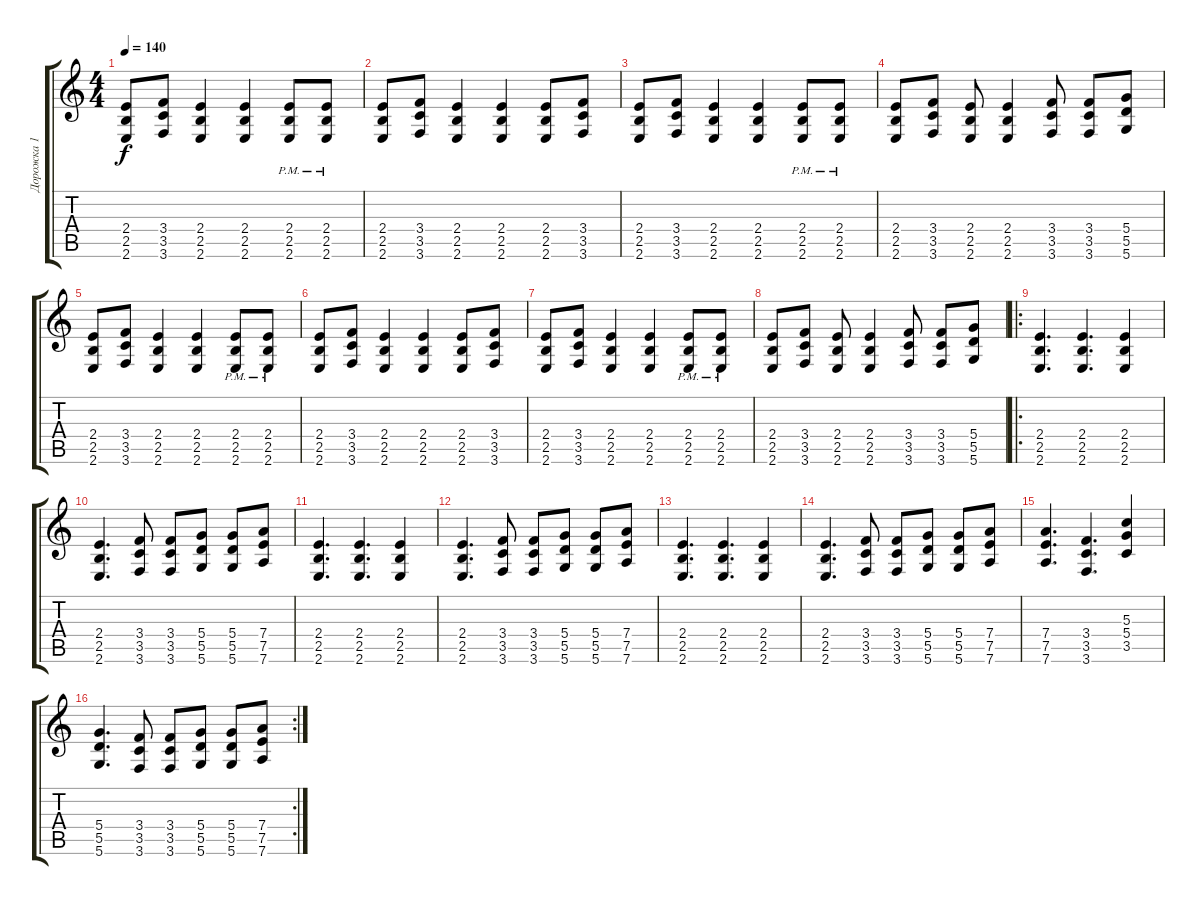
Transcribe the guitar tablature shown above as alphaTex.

\track ("Дорожка 1" "Дорожка 1") {instrument distortionguitar}
\staff {score tabs}
\tuning (E4 B3 G3 D3 A2 D2) {hide}
\ts (4 4)
\tempo 140
\clef g2
\ks c
(2.4 2.5 2.6).8{dy f} (3.4 3.5 3.6).8 (2.4 2.5 2.6).4 (2.4 2.5 2.6).4 (2.4{pm} 2.5{pm} 2.6{pm}).8 (2.4{pm} 2.5{pm} 2.6{pm}).8 |
(2.4 2.5 2.6).8 (3.4 3.5 3.6).8 (2.4 2.5 2.6).4 (2.4 2.5 2.6).4 (2.4 2.5 2.6).8 (3.4 3.5 3.6).8 |
(2.4 2.5 2.6).8 (3.4 3.5 3.6).8 (2.4 2.5 2.6).4 (2.4 2.5 2.6).4 (2.4{pm} 2.5{pm} 2.6{pm}).8 (2.4{pm} 2.5{pm} 2.6{pm}).8 |
(2.4 2.5 2.6).8 (3.4 3.5 3.6).8 (2.4 2.5 2.6).8 (2.4 2.5 2.6).4 (3.4 3.5 3.6).8 (3.4 3.5 3.6).8 (5.4 5.5 5.6).8 |
(2.4 2.5 2.6).8 (3.4 3.5 3.6).8 (2.4 2.5 2.6).4 (2.4 2.5 2.6).4 (2.4{pm} 2.5{pm} 2.6{pm}).8 (2.4{pm} 2.5{pm} 2.6{pm}).8 |
(2.4 2.5 2.6).8 (3.4 3.5 3.6).8 (2.4 2.5 2.6).4 (2.4 2.5 2.6).4 (2.4 2.5 2.6).8 (3.4 3.5 3.6).8 |
(2.4 2.5 2.6).8 (3.4 3.5 3.6).8 (2.4 2.5 2.6).4 (2.4 2.5 2.6).4 (2.4{pm} 2.5{pm} 2.6{pm}).8 (2.4{pm} 2.5{pm} 2.6{pm}).8 |
(2.4 2.5 2.6).8 (3.4 3.5 3.6).8 (2.4 2.5 2.6).8 (2.4 2.5 2.6).4 (3.4 3.5 3.6).8 (3.4 3.5 3.6).8 (5.4 5.5 5.6).8 |
\ro
(2.4 2.5 2.6).4{d} (2.4 2.5 2.6).4{d} (2.4 2.5 2.6).4 |
(2.4 2.5 2.6).4{d} (3.4 3.5 3.6).8 (3.4 3.5 3.6).8 (5.4 5.5 5.6).8 (5.4 5.5 5.6).8 (7.4 7.5 7.6).8 |
(2.4 2.5 2.6).4{d} (2.4 2.5 2.6).4{d} (2.4 2.5 2.6).4 |
(2.4 2.5 2.6).4{d} (3.4 3.5 3.6).8 (3.4 3.5 3.6).8 (5.4 5.5 5.6).8 (5.4 5.5 5.6).8 (7.4 7.5 7.6).8 |
(2.4 2.5 2.6).4{d} (2.4 2.5 2.6).4{d} (2.4 2.5 2.6).4 |
(2.4 2.5 2.6).4{d} (3.4 3.5 3.6).8 (3.4 3.5 3.6).8 (5.4 5.5 5.6).8 (5.4 5.5 5.6).8 (7.4 7.5 7.6).8 |
(7.4 7.5 7.6).4{d} (3.4 3.5 3.6).4{d} (5.3 5.4 3.5).4 |
\rc 2
(5.4 5.5 5.6).4{d} (3.4 3.5 3.6).8 (3.4 3.5 3.6).8 (5.4 5.5 5.6).8 (5.4 5.5 5.6).8 (7.4 7.5 7.6).8
